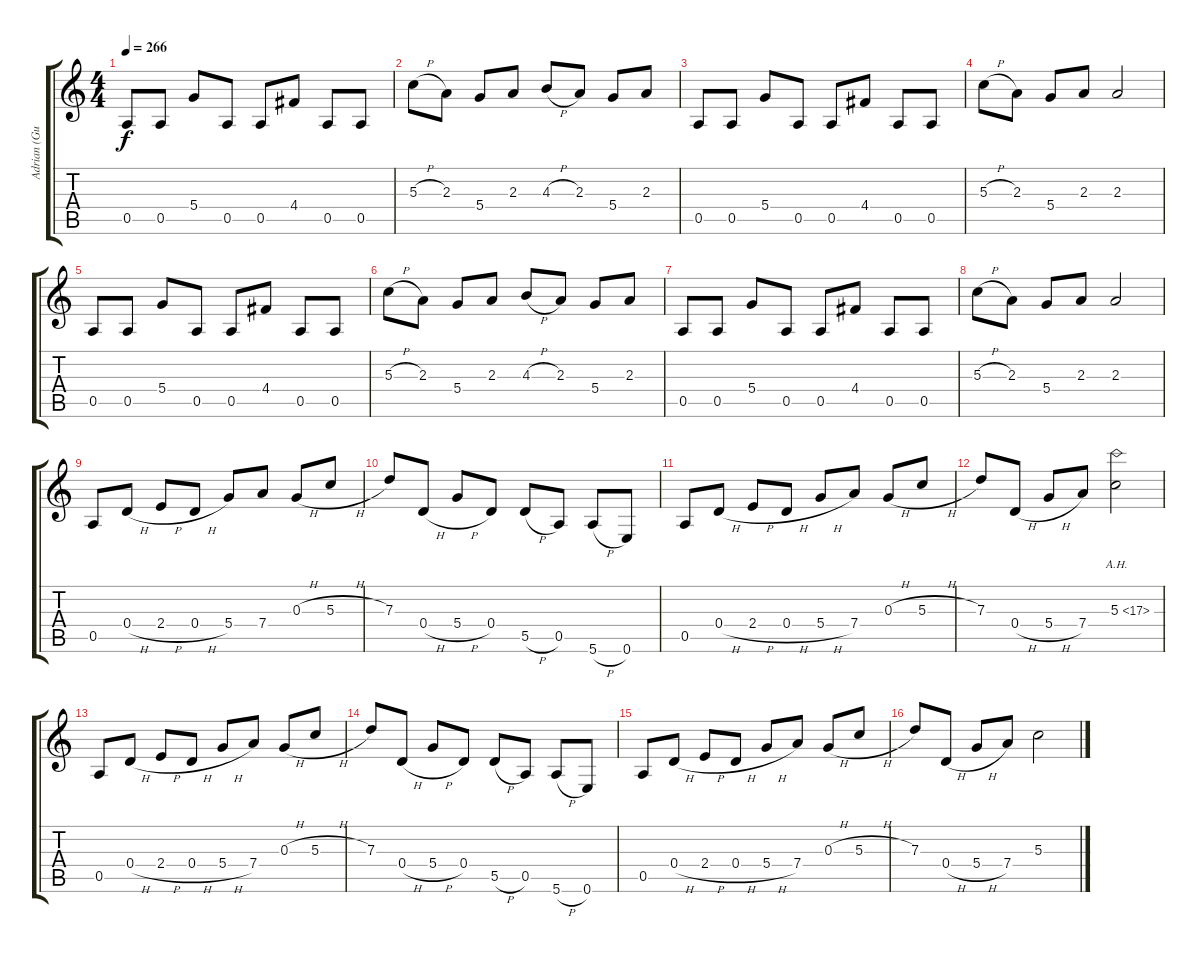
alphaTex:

\track ("Adrian (Guitar 2)" "Adrian (Gu") {instrument distortionguitar}
\staff {score tabs}
\tuning (E4 B3 G3 D3 A2 E2) {hide}
\ts (4 4)
\tempo 266
\tempo 272
\tempo 266
\clef g2
\ks c
0.5.8{dy f instrument distortionguitar} 0.5.8 5.4.8 0.5.8 0.5.8 4.4.8 0.5.8 0.5.8 |
5.3{h}.8 2.3.8 5.4.8 2.3.8 4.3{h}.8 2.3.8 5.4.8 2.3.8 |
0.5.8 0.5.8 5.4.8 0.5.8 0.5.8 4.4.8 0.5.8 0.5.8 |
5.3{h}.8 2.3.8 5.4.8 2.3.8 2.3.2 |
0.5.8 0.5.8 5.4.8 0.5.8 0.5.8 4.4.8 0.5.8 0.5.8 |
5.3{h}.8 2.3.8 5.4.8 2.3.8 4.3{h}.8 2.3.8 5.4.8 2.3.8 |
0.5.8 0.5.8 5.4.8 0.5.8 0.5.8 4.4.8 0.5.8 0.5.8 |
5.3{h}.8 2.3.8 5.4.8 2.3.8 2.3.2 |
0.5.8 0.4{h}.8 2.4{h}.8 0.4{h}.8 5.4.8 7.4.8 0.3{h}.8 5.3{h}.8 |
7.3.8 0.4{h}.8 5.4{h}.8 0.4.8 5.5{h}.8 0.5.8 5.6{h}.8 0.6.8 |
0.5.8 0.4{h}.8 2.4{h}.8 0.4{h}.8 5.4{h}.8 7.4.8 0.3{h}.8 5.3{h}.8 |
7.3.8 0.4{h}.8 5.4{h}.8 7.4.8 5.3{ah 12}.2 |
0.5.8 0.4{h}.8 2.4{h}.8 0.4{h}.8 5.4{h}.8 7.4.8 0.3{h}.8 5.3{h}.8 |
7.3.8 0.4{h}.8 5.4{h}.8 0.4.8 5.5{h}.8 0.5.8 5.6{h}.8 0.6.8 |
0.5.8 0.4{h}.8 2.4{h}.8 0.4{h}.8 5.4{h}.8 7.4.8 0.3{h}.8 5.3{h}.8 |
7.3.8 0.4{h}.8 5.4{h}.8 7.4.8 5.3.2
